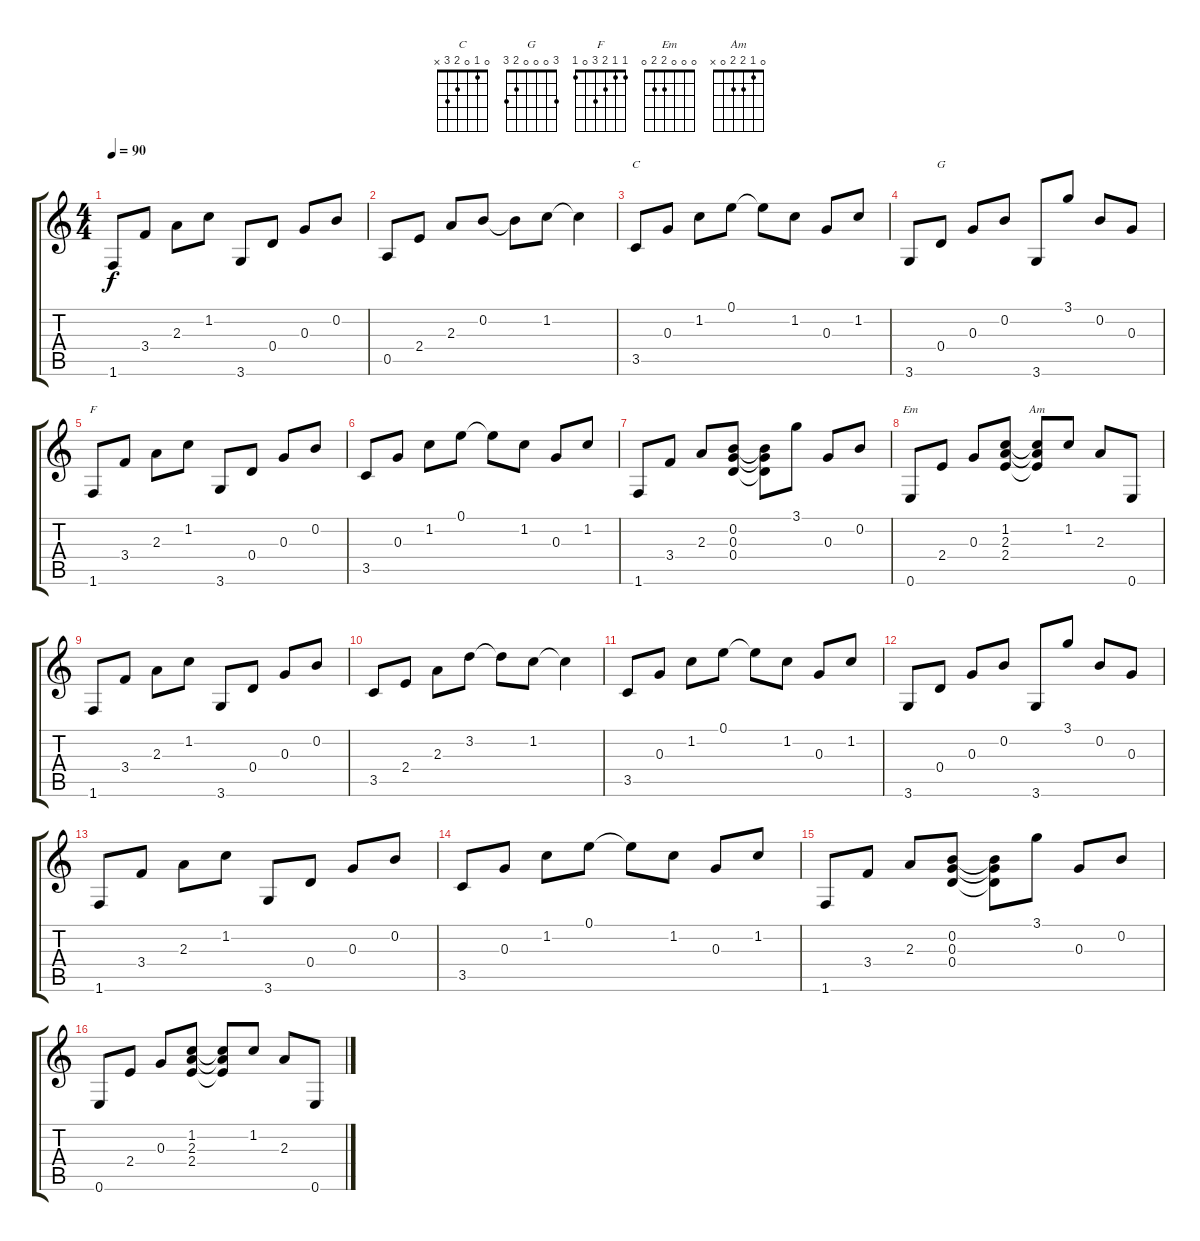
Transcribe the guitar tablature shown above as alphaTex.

\track "" {instrument acousticguitarnylon}
\staff {score tabs}
\tuning (E4 B3 G3 D3 A2 E2) {hide}
\chord ("C" 0 1 0 2 3 x)
\chord ("G" 3 0 0 0 2 3)
\chord ("F" 1 1 2 3 0 1)
\chord ("Em" 0 0 0 2 2 0)
\chord ("Am" 0 1 2 2 0 x)
\ts (4 4)
\tempo 90
\clef g2
\ks c
1.6.8{dy f} 3.4.8 2.3.8 1.2.8 3.6.8 0.4.8 0.3.8 0.2.8 |
0.5.8 2.4.8 2.3.8 0.2.8 0.2{t}.8 1.2.8 1.2{t}.4 |
3.5.8{ch "C"} 0.3.8 1.2.8 0.1.8 0.1{t}.8 1.2.8 0.3.8 1.2.8 |
3.6.8 0.4.8{ch "G"} 0.3.8 0.2.8 3.6.8 3.1.8 0.2.8 0.3.8 |
1.6.8{ch "F"} 3.4.8 2.3.8 1.2.8 3.6.8 0.4.8 0.3.8 0.2.8 |
3.5.8 0.3.8 1.2.8 0.1.8 0.1{t}.8 1.2.8 0.3.8 1.2.8 |
1.6.8 3.4.8 2.3.8 (0.2 0.3 0.4).8 (0.2{t} 0.3{t} 0.4{t}).8 3.1.8 0.3.8 0.2.8 |
0.6.8{ch "Em"} 2.4.8 0.3.8 (1.2 2.3 2.4).8 (1.2{t} 2.3{t} 2.4{t}).8{ch "Am"} 1.2.8 2.3.8 0.6.8 |
1.6.8 3.4.8 2.3.8 1.2.8 3.6.8 0.4.8 0.3.8 0.2.8 |
3.5.8 2.4.8 2.3.8 3.2.8 3.2{t}.8 1.2.8 1.2{t}.4 |
3.5.8 0.3.8 1.2.8 0.1.8 0.1{t}.8 1.2.8 0.3.8 1.2.8 |
3.6.8 0.4.8 0.3.8 0.2.8 3.6.8 3.1.8 0.2.8 0.3.8 |
1.6.8 3.4.8 2.3.8 1.2.8 3.6.8 0.4.8 0.3.8 0.2.8 |
3.5.8 0.3.8 1.2.8 0.1.8 0.1{t}.8 1.2.8 0.3.8 1.2.8 |
1.6.8 3.4.8 2.3.8 (0.2 0.3 0.4).8 (0.2{t} 0.3{t} 0.4{t}).8 3.1.8 0.3.8 0.2.8 |
0.6.8 2.4.8 0.3.8 (1.2 2.3 2.4).8 (1.2{t} 2.3{t} 2.4{t}).8 1.2.8 2.3.8 0.6.8
